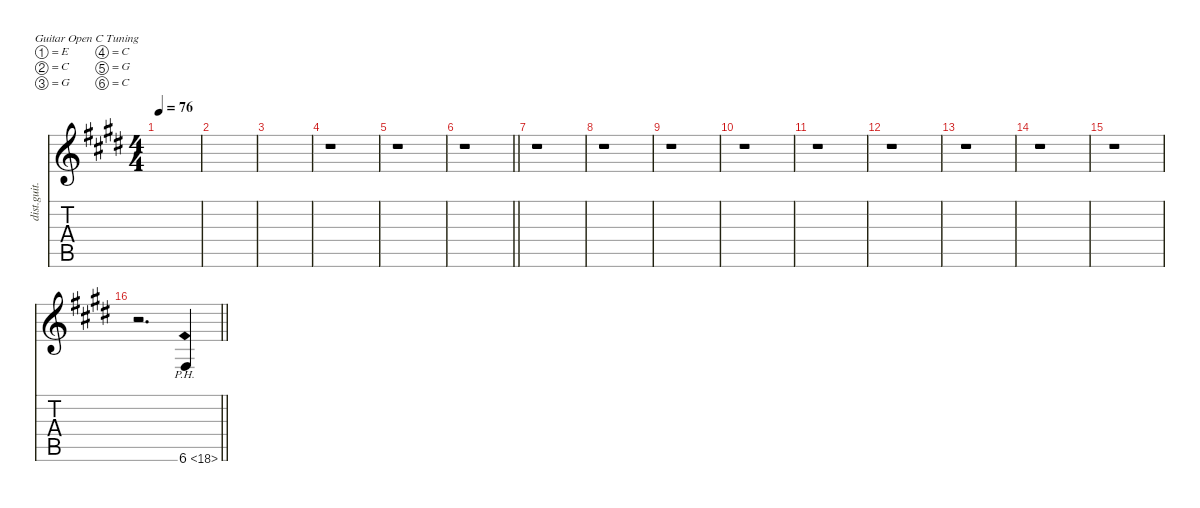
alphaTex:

\defaultSystemsLayout 4
\hideDynamics
\bracketExtendMode nobrackets
\otherSystemsTrackNameOrientation horizontal
\track ("Guitar 2" "dist.guit.") {defaultSystemsLayout 8 instrument distortionguitar}
\staff {score tabs}
\tuning (E4 C4 G3 C3 G2 C2)
\ts (4 4)
\tempo 76
\clef g2
\ks e
|
|
|
r.1{beam Down} |
r.1{beam Down} |
\barLineRight lightlight
r.1{beam Down} |
r.1{beam Down} |
r.1{beam Down} |
r.1{beam Down} |
r.1{beam Down} |
r.1{beam Down} |
r.1{beam Down} |
r.1{beam Down} |
r.1{beam Down} |
r.1{instrument distortionguitar beam Down} |
\barLineRight lightlight
r.2{d beam Down} 6.6{ph 12 acc #}.4{dy ppp beam Up}
